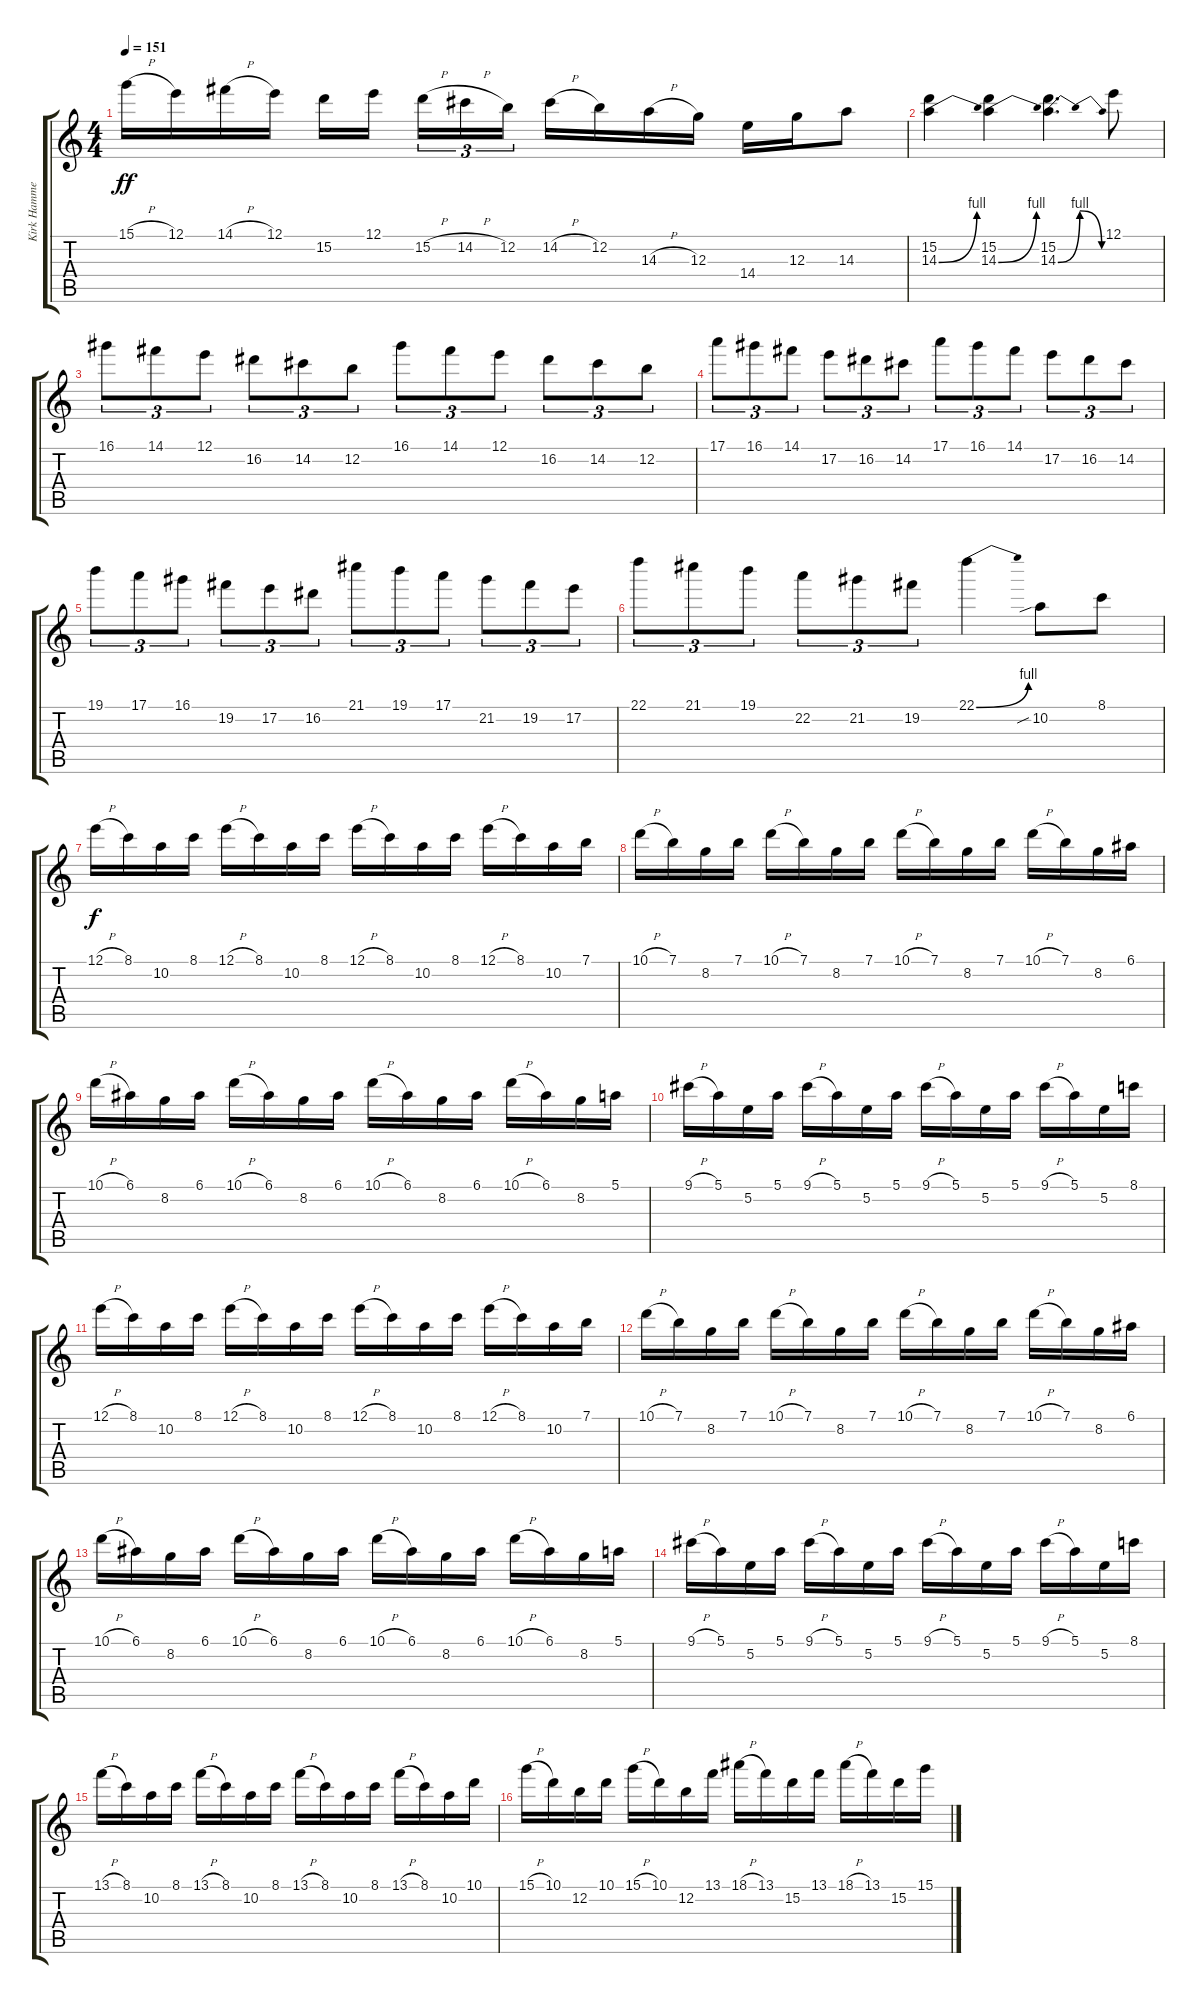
\track ("Kirk Hammet" "Kirk Hamme") {instrument distortionguitar}
\staff {score tabs}
\tuning (E4 B3 G3 D3 A2 E2) {hide}
\ts (4 4)
\tempo 151
\clef g2
\ks c
15.1{h}.16{dy ff} 12.1.16 14.1{h}.16 12.1.16 15.2.16 12.1.16{beam splitsecondary} 15.2{h}.16{tu (3 2)} 14.2{h}.16{tu (3 2)} 12.2.16{tu (3 2)} 14.2{h}.16 12.2.16 14.3{h}.16 12.3.16 14.4.16 12.3.16 14.3.8 |
(15.2 14.3{be (bend 0 0 60 4)}).4 (15.2 14.3{be (bend 0 0 60 4)}).4 (15.2 14.3{be (bendrelease 0 0 15 4 51 4 60 0)}).4{d} 12.1.8 |
16.1.8{tu (3 2) volume 14} 14.1.8{tu (3 2)} 12.1.8{tu (3 2)} 16.2.8{tu (3 2)} 14.2.8{tu (3 2)} 12.2.8{tu (3 2)} 16.1.8{tu (3 2)} 14.1.8{tu (3 2)} 12.1.8{tu (3 2)} 16.2.8{tu (3 2)} 14.2.8{tu (3 2)} 12.2.8{tu (3 2)} |
17.1.8{tu (3 2)} 16.1.8{tu (3 2)} 14.1.8{tu (3 2)} 17.2.8{tu (3 2)} 16.2.8{tu (3 2)} 14.2.8{tu (3 2)} 17.1.8{tu (3 2)} 16.1.8{tu (3 2)} 14.1.8{tu (3 2)} 17.2.8{tu (3 2)} 16.2.8{tu (3 2)} 14.2.8{tu (3 2)} |
19.1.8{tu (3 2)} 17.1.8{tu (3 2)} 16.1.8{tu (3 2)} 19.2.8{tu (3 2)} 17.2.8{tu (3 2)} 16.2.8{tu (3 2)} 21.1.8{tu (3 2)} 19.1.8{tu (3 2)} 17.1.8{tu (3 2)} 21.2.8{tu (3 2)} 19.2.8{tu (3 2)} 17.2.8{tu (3 2)} |
22.1.8{tu (3 2)} 21.1.8{tu (3 2)} 19.1.8{tu (3 2)} 22.2.8{tu (3 2)} 21.2.8{tu (3 2)} 19.2.8{tu (3 2)} 22.1{be (bend 0 0 60 4)}.4 10.2{sib}.8 8.1.8 |
12.1{h}.16{dy f volume 15} 8.1.16 10.2.16 8.1.16 12.1{h}.16 8.1.16 10.2.16 8.1.16 12.1{h}.16 8.1.16 10.2.16 8.1.16 12.1{h}.16 8.1.16 10.2.16 7.1.16 |
10.1{h}.16 7.1.16 8.2.16 7.1.16 10.1{h}.16 7.1.16 8.2.16 7.1.16 10.1{h}.16 7.1.16 8.2.16 7.1.16 10.1{h}.16 7.1.16 8.2.16 6.1.16 |
10.1{h}.16 6.1.16 8.2.16 6.1.16 10.1{h}.16 6.1.16 8.2.16 6.1.16 10.1{h}.16 6.1.16 8.2.16 6.1.16 10.1{h}.16 6.1.16 8.2.16 5.1.16 |
9.1{h}.16 5.1.16 5.2.16 5.1.16 9.1{h}.16 5.1.16 5.2.16 5.1.16 9.1{h}.16 5.1.16 5.2.16 5.1.16 9.1{h}.16 5.1.16 5.2.16 8.1.16 |
12.1{h}.16 8.1.16 10.2.16 8.1.16 12.1{h}.16 8.1.16 10.2.16 8.1.16 12.1{h}.16 8.1.16 10.2.16 8.1.16 12.1{h}.16 8.1.16 10.2.16 7.1.16 |
10.1{h}.16 7.1.16 8.2.16 7.1.16 10.1{h}.16 7.1.16 8.2.16 7.1.16 10.1{h}.16 7.1.16 8.2.16 7.1.16 10.1{h}.16 7.1.16 8.2.16 6.1.16 |
10.1{h}.16 6.1.16 8.2.16 6.1.16 10.1{h}.16 6.1.16 8.2.16 6.1.16 10.1{h}.16 6.1.16 8.2.16 6.1.16 10.1{h}.16 6.1.16 8.2.16 5.1.16 |
9.1{h}.16 5.1.16 5.2.16 5.1.16 9.1{h}.16 5.1.16 5.2.16 5.1.16 9.1{h}.16 5.1.16 5.2.16 5.1.16 9.1{h}.16 5.1.16 5.2.16 8.1.16 |
13.1{h}.16 8.1.16 10.2.16 8.1.16 13.1{h}.16 8.1.16 10.2.16 8.1.16 13.1{h}.16 8.1.16 10.2.16 8.1.16 13.1{h}.16 8.1.16 10.2.16 10.1.16 |
15.1{h}.16 10.1.16 12.2.16 10.1.16 15.1{h}.16 10.1.16 12.2.16 13.1.16 18.1{h}.16 13.1.16 15.2.16 13.1.16 18.1{h}.16 13.1.16 15.2.16 15.1.16
